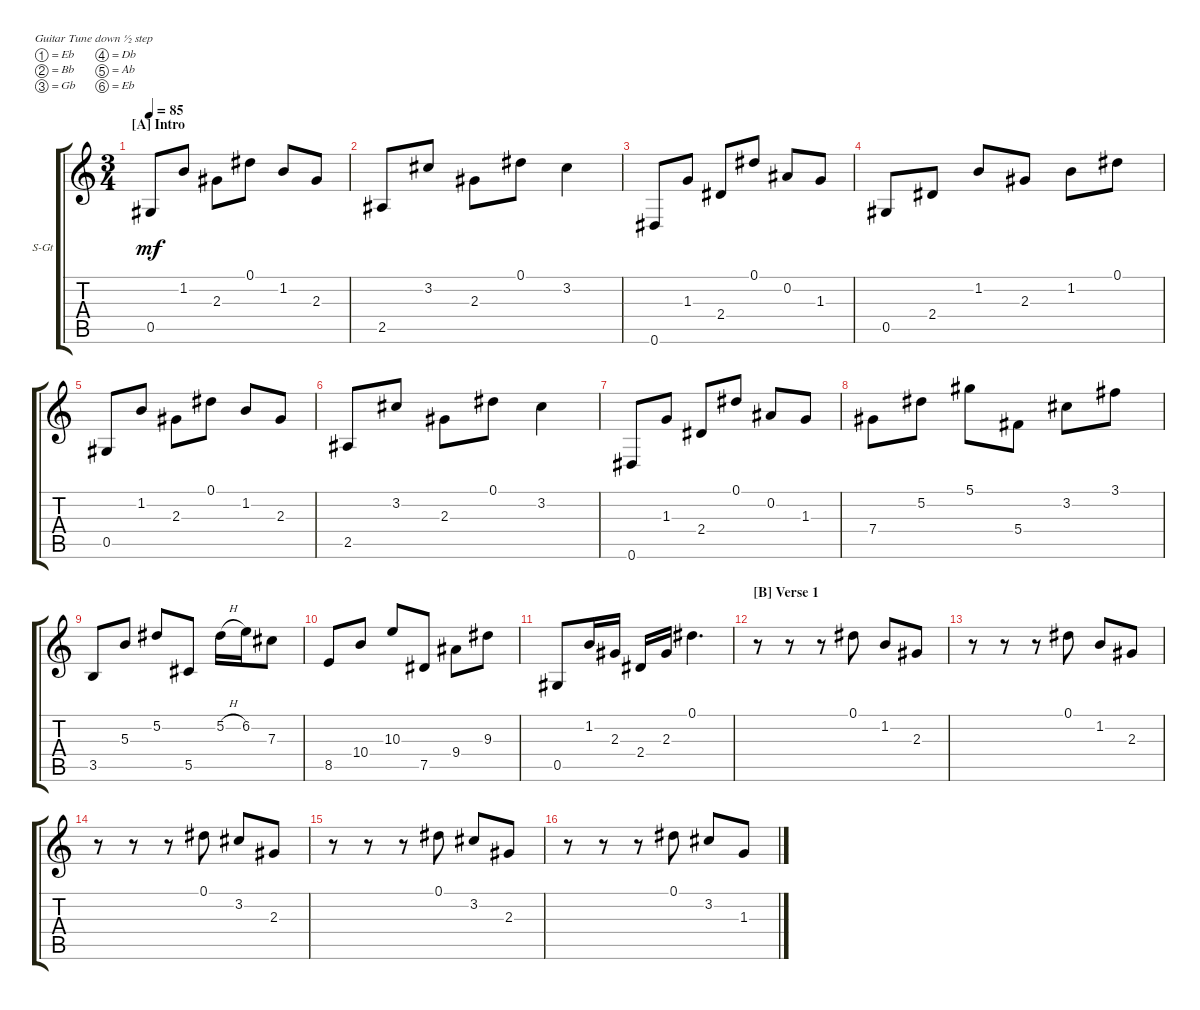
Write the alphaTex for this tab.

\defaultSystemsLayout 4
\bracketExtendMode groupsimilarinstruments
\firstSystemTrackNameOrientation horizontal
\otherSystemsTrackNameOrientation horizontal
\track ("Secondl Guitar" "S-Gt") {instrument acousticguitarsteel}
\staff {score tabs}
\tuning (Eb4 Bb3 Gb3 Db3 Ab2 Eb2)
\ts (3 4)
\section ("A" "Intro")
\tempo 85
\clef g2
\ks c
0.5.8{dy mf instrument acousticguitarsteel} 1.2.8 2.3.8 0.1.8 1.2.8 2.3.8 |
2.5.8 3.2.8 2.3.8 0.1.8 3.2.4 |
0.6.8 1.3.8 2.4.8 0.1.8 0.2.8 1.3.8 |
0.5.8 2.4.8 1.2.8 2.3.8 1.2.8 0.1.8 |
0.5.8 1.2.8 2.3.8 0.1.8 1.2.8 2.3.8 |
2.5.8 3.2.8 2.3.8 0.1.8 3.2.4 |
0.6.8 1.3.8 2.4.8 0.1.8 0.2.8 1.3.8 |
7.4.8 5.2.8 5.1.8 5.4.8 3.2.8 3.1.8 |
3.5.8 5.3.8 5.2.8 5.5.8 5.2{h}.16 6.2.16 7.3.8 |
8.5.8 10.4.8 10.3.8 7.5.8 9.4.8 9.3.8 |
0.5.8 1.2.16 2.3.16 2.4.16 2.3.16 0.1.4{d} |
\section ("B" "Verse 1")
r.8 r.8 r.8 0.1.8 1.2.8 2.3.8 |
r.8 r.8 r.8 0.1.8 1.2.8 2.3.8 |
r.8 r.8 r.8 0.1.8 3.2.8 2.3.8 |
r.8 r.8 r.8 0.1.8 3.2.8 2.3.8 |
r.8 r.8 r.8 0.1.8 3.2.8 1.3.8
